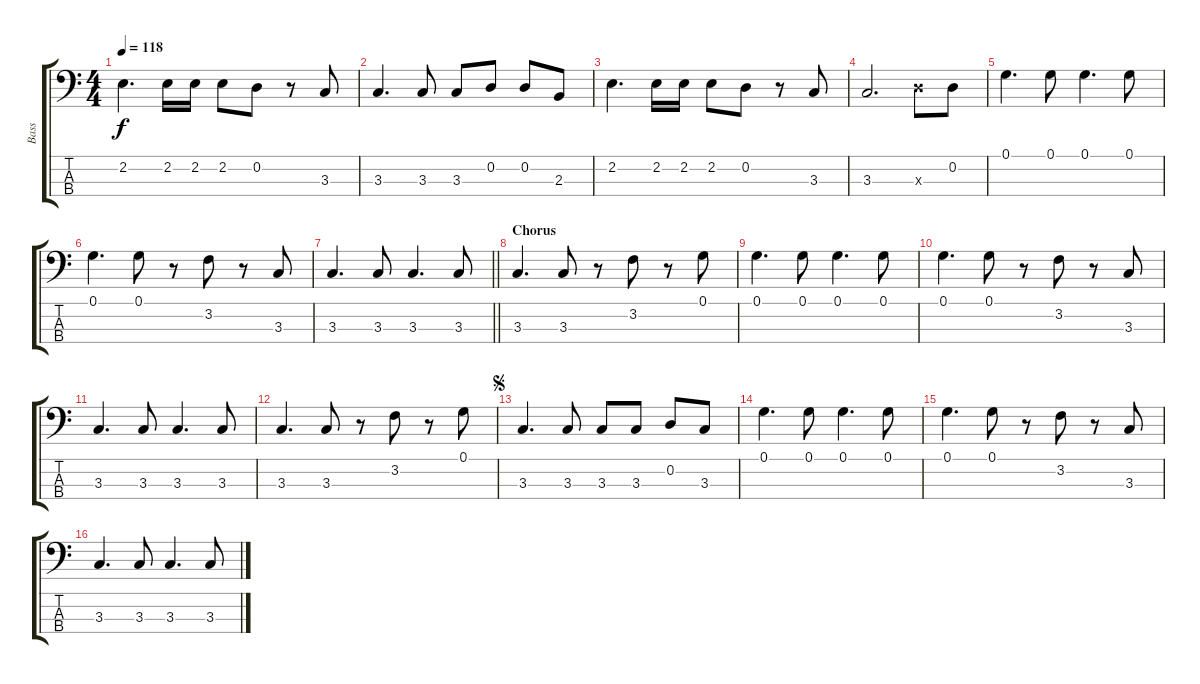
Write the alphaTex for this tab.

\track ("Bass" "Bass") {instrument electricbasspick}
\staff {score tabs}
\tuning (G2 D2 A1 E1) {hide}
\ts (4 4)
\tempo 118
\clef f4
\ks c
2.2.4{d dy f} 2.2.16 2.2.16 2.2.8 0.2.8 r.8 3.3.8 |
3.3.4{d} 3.3.8 3.3.8 0.2.8 0.2.8 2.3.8 |
2.2.4{d} 2.2.16 2.2.16 2.2.8 0.2.8 r.8 3.3.8 |
3.3.2{d} 5.3{x}.8 0.2.8 |
0.1.4{d} 0.1.8 0.1.4{d} 0.1.8 |
0.1.4{d} 0.1.8 r.8 3.2.8 r.8 3.3.8 |
\barLineRight lightlight
3.3.4{d} 3.3.8 3.3.4{d} 3.3.8 |
\section ("" "Chorus")
3.3.4{d} 3.3.8 r.8 3.2.8 r.8 0.1.8 |
0.1.4{d} 0.1.8 0.1.4{d} 0.1.8 |
0.1.4{d} 0.1.8 r.8 3.2.8 r.8 3.3.8 |
3.3.4{d} 3.3.8 3.3.4{d} 3.3.8 |
3.3.4{d} 3.3.8 r.8 3.2.8 r.8 0.1.8 |
\jump segno
3.3.4{d} 3.3.8 3.3.8 3.3.8 0.2.8 3.3.8 |
0.1.4{d} 0.1.8 0.1.4{d} 0.1.8 |
0.1.4{d} 0.1.8 r.8 3.2.8 r.8 3.3.8 |
3.3.4{d} 3.3.8 3.3.4{d} 3.3.8
